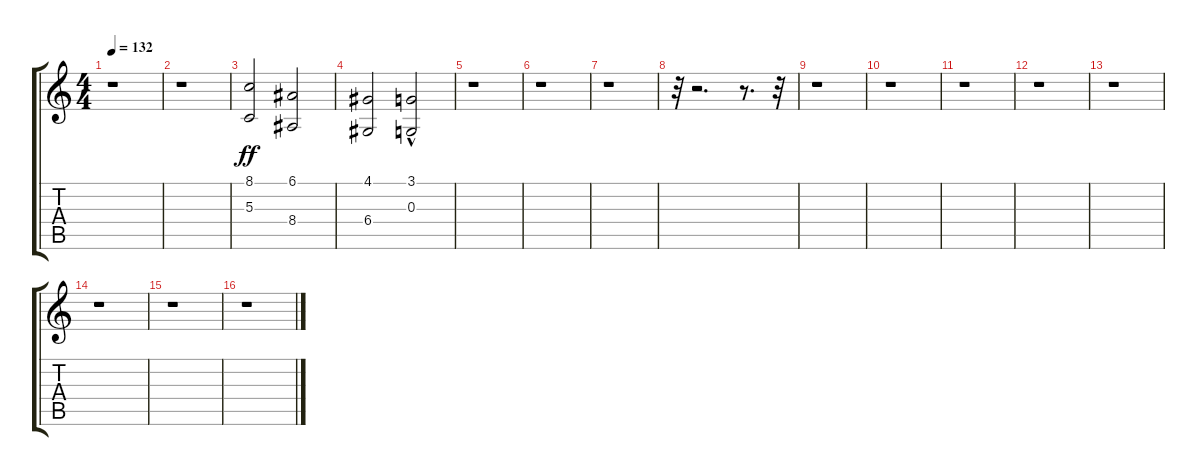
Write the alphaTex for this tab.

\track "" {instrument stringensemble1}
\staff {score tabs}
\tuning (E4 B3 G3 D3 A2 E2) {hide}
\ts (4 4)
\tempo 132
\clef g2
\ks c
r.1{dy ff} |
r.1 |
(8.1 5.3).2 (6.1 8.4).2 |
(4.1 6.4).2 (3.1 0.3{hac}).2 |
r.1 |
r.1 |
r.1 |
r.32 r.2{d} r.8{d} r.32 |
r.1 |
r.1 |
r.1 |
r.1 |
r.1 |
r.1 |
r.1 |
r.1
